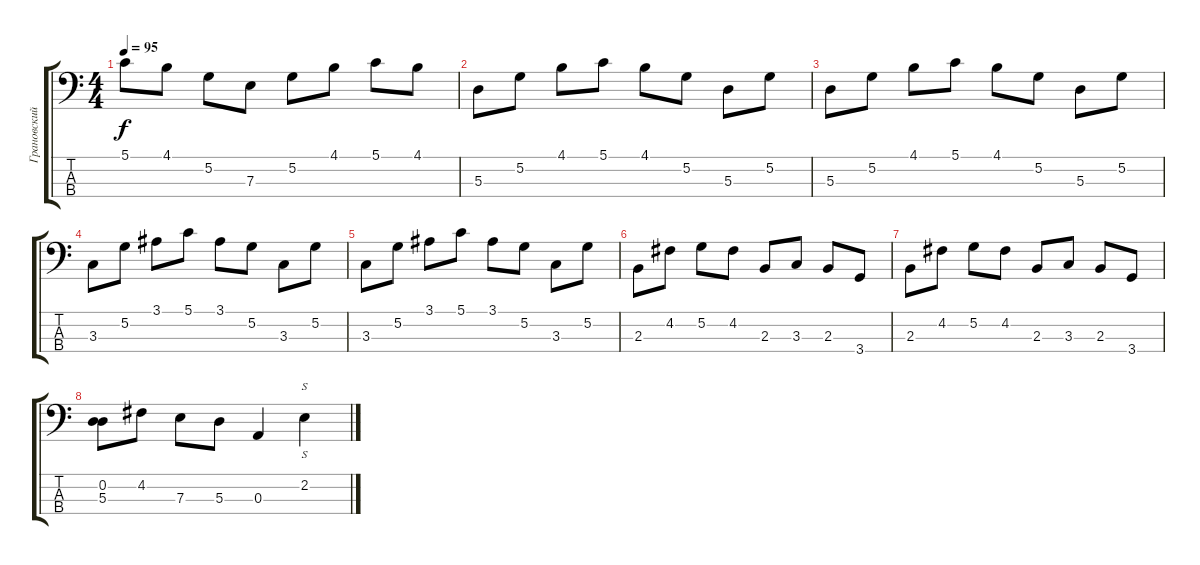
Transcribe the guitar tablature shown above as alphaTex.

\track ("Грановский" "Грановский") {instrument electricbassfinger}
\staff {score tabs}
\tuning (G2 D2 A1 E1) {hide}
\ts (4 4)
\tempo 95
\clef f4
\ks c
5.1.8{dy f} 4.1.8 5.2.8 7.3.8 5.2.8 4.1.8 5.1.8 4.1.8 |
5.3.8 5.2.8 4.1.8 5.1.8 4.1.8 5.2.8 5.3.8 5.2.8 |
5.3.8 5.2.8 4.1.8 5.1.8 4.1.8 5.2.8 5.3.8 5.2.8 |
3.3.8 5.2.8 3.1.8 5.1.8 3.1.8 5.2.8 3.3.8 5.2.8 |
3.3.8 5.2.8 3.1.8 5.1.8 3.1.8 5.2.8 3.3.8 5.2.8 |
2.3.8 4.2.8 5.2.8 4.2.8 2.3.8 3.3.8 2.3.8 3.4.8 |
2.3.8 4.2.8 5.2.8 4.2.8 2.3.8 3.3.8 2.3.8 3.4.8 |
(0.2 5.3).8 4.2.8 7.3.8 5.3.8 0.3.4 2.2.4{s}
